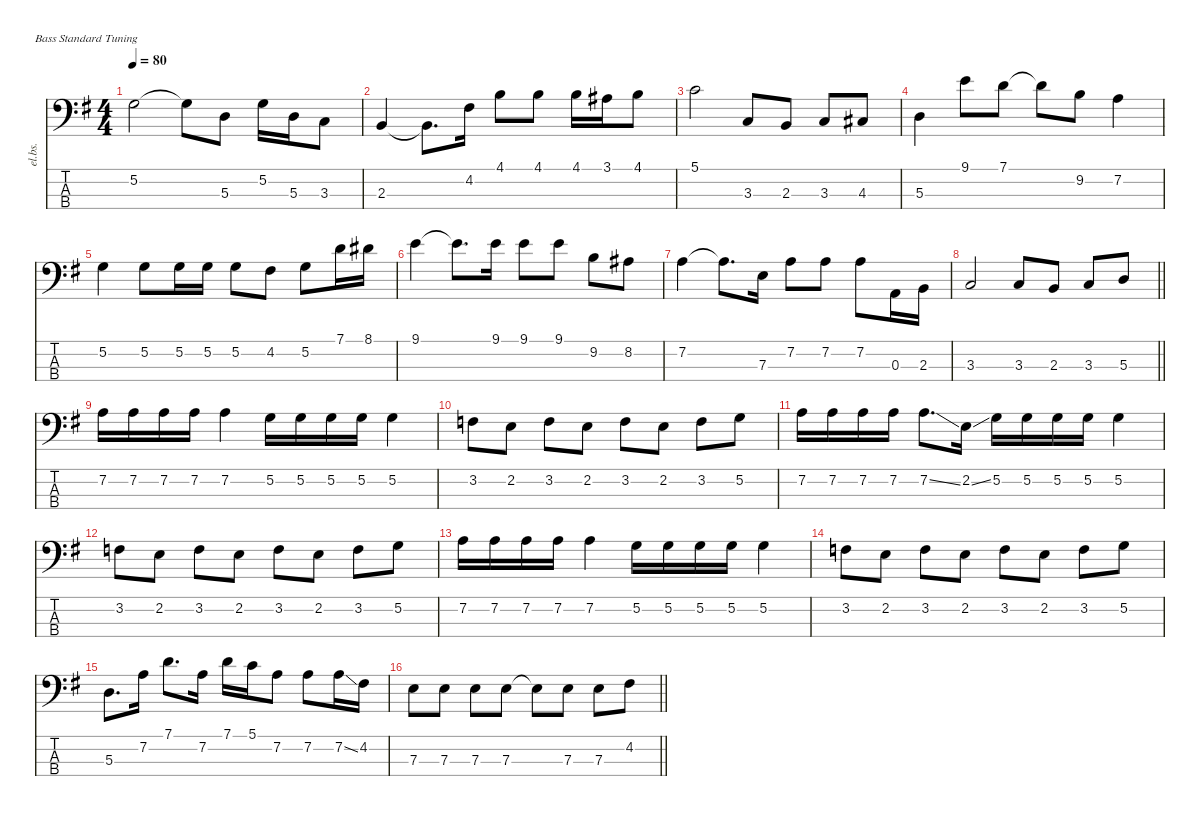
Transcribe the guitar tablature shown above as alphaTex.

\defaultSystemsLayout 4
\hideDynamics
\bracketExtendMode nobrackets
\otherSystemsTrackNameOrientation horizontal
\track ("Bass (Trevor Bolder)" "el.bs.") {instrument electricbassfinger}
\staff {score tabs}
\tuning (G2 D2 A1 E1)
\ts (4 4)
\tempo 80
\clef f4
\ks g
5.2{acc forcenatural}.2{dy f beam Down} 5.2{t acc forcenatural}.8{beam Down} 5.3{acc forcenatural}.8{beam Down} 5.2{acc forcenatural}.16{beam Down} 5.3{acc forcenatural}.16{beam Down} 3.3{acc forcenatural}.8{beam Down} |
2.3{acc forcenatural}.4{beam Up} 2.3{t acc forcenatural}.8{d beam Down} 4.2{acc #}.16{beam Down} 4.1{acc forcenatural}.8{beam Down} 4.1{acc forcenatural}.8{beam Down} 4.1{acc forcenatural}.16{beam Down} 3.1{acc #}.16{beam Down} 4.1{acc forcenatural}.8{beam Down} |
5.1{acc forcenatural}.2{beam Down} 3.3{acc forcenatural}.8{beam Up} 2.3{acc forcenatural}.8{beam Up} 3.3{acc forcenatural}.8{beam Up} 4.3{acc #}.8{beam Up} |
5.3{acc forcenatural}.4{beam Down} 9.1{acc forcenatural}.8{beam Down} 7.1{acc forcenatural}.8{beam Down} 7.1{t acc forcenatural}.8{beam Down} 9.2{acc forcenatural}.8{beam Down} 7.2{acc forcenatural}.4{beam Down} |
5.2{acc forcenatural}.4{beam Down} 5.2{acc forcenatural}.8{beam Down} 5.2{acc forcenatural}.16{beam Down} 5.2{acc forcenatural}.16{beam Down} 5.2{acc forcenatural}.8{beam Down} 4.2{acc #}.8{beam Down} 5.2{acc forcenatural}.8{beam Down} 7.1{acc forcenatural}.16{beam Down} 8.1{acc #}.16{beam Down} |
9.1{acc forcenatural}.4{beam Down} 9.1{t acc forcenatural}.8{d beam Down} 9.1{acc forcenatural}.16{beam Down} 9.1{acc forcenatural}.8{beam Down} 9.1{acc forcenatural}.8{beam Down} 9.2{acc forcenatural}.8{beam Down} 8.2{acc #}.8{beam Down} |
7.2{acc forcenatural}.4{beam Down} 7.2{t acc forcenatural}.8{d beam Down} 7.3{acc forcenatural}.16{beam Down} 7.2{acc forcenatural}.8{beam Down} 7.2{acc forcenatural}.8{beam Down} 7.2{acc forcenatural}.8{beam Down} 0.3{acc forcenatural}.16{beam Down} 2.3{acc forcenatural}.16{beam Down} |
\barLineRight lightlight
3.3{acc forcenatural}.2{beam Up} 3.3{acc forcenatural}.8{beam Up} 2.3{acc forcenatural}.8{beam Up} 3.3{acc forcenatural}.8{beam Up} 5.3{acc forcenatural}.8{beam Up} |
7.2{acc forcenatural}.16{beam Down} 7.2{acc forcenatural}.16{beam Down} 7.2{acc forcenatural}.16{beam Down} 7.2{acc forcenatural}.16{beam Down} 7.2{acc forcenatural}.4{beam Down} 5.2{acc forcenatural}.16{beam Down} 5.2{acc forcenatural}.16{beam Down} 5.2{acc forcenatural}.16{beam Down} 5.2{acc forcenatural}.16{beam Down} 5.2{acc forcenatural}.4{beam Down} |
3.2{acc forcenatural}.8{beam Down} 2.2{acc forcenatural}.8{beam Down} 3.2{acc forcenatural}.8{beam Down} 2.2{acc forcenatural}.8{beam Down} 3.2{acc forcenatural}.8{beam Down} 2.2{acc forcenatural}.8{beam Down} 3.2{acc forcenatural}.8{beam Down} 5.2{acc forcenatural}.8{beam Down} |
7.2{acc forcenatural}.16{beam Down} 7.2{acc forcenatural}.16{beam Down} 7.2{acc forcenatural}.16{beam Down} 7.2{acc forcenatural}.16{beam Down} 7.2{ss acc forcenatural}.8{d beam Down} 2.2{ss acc forcenatural}.16{beam Down} 5.2{acc forcenatural}.16{beam Down} 5.2{acc forcenatural}.16{beam Down} 5.2{acc forcenatural}.16{beam Down} 5.2{acc forcenatural}.16{beam Down} 5.2{acc forcenatural}.4{beam Down} |
3.2{acc forcenatural}.8{beam Down} 2.2{acc forcenatural}.8{beam Down} 3.2{acc forcenatural}.8{beam Down} 2.2{acc forcenatural}.8{beam Down} 3.2{acc forcenatural}.8{beam Down} 2.2{acc forcenatural}.8{beam Down} 3.2{acc forcenatural}.8{beam Down} 5.2{acc forcenatural}.8{beam Down} |
7.2{acc forcenatural}.16{beam Down} 7.2{acc forcenatural}.16{beam Down} 7.2{acc forcenatural}.16{beam Down} 7.2{acc forcenatural}.16{beam Down} 7.2{acc forcenatural}.4{beam Down} 5.2{acc forcenatural}.16{beam Down} 5.2{acc forcenatural}.16{beam Down} 5.2{acc forcenatural}.16{beam Down} 5.2{acc forcenatural}.16{beam Down} 5.2{acc forcenatural}.4{beam Down} |
3.2{acc forcenatural}.8{beam Down} 2.2{acc forcenatural}.8{beam Down} 3.2{acc forcenatural}.8{beam Down} 2.2{acc forcenatural}.8{beam Down} 3.2{acc forcenatural}.8{beam Down} 2.2{acc forcenatural}.8{beam Down} 3.2{acc forcenatural}.8{beam Down} 5.2{acc forcenatural}.8{beam Down} |
5.3{acc forcenatural}.8{d beam Down} 7.2{acc forcenatural}.16{beam Down} 7.1{acc forcenatural}.8{d beam Down} 7.2{acc forcenatural}.16{beam Down} 7.1{acc forcenatural}.16{beam Down} 5.1{acc forcenatural}.16{beam Down} 7.2{acc forcenatural}.8{beam Down} 7.2{acc forcenatural}.8{beam Down} 7.2{ss acc forcenatural}.16{beam Down} 4.2{acc #}.16{beam Down} |
\barLineRight lightlight
7.3{acc forcenatural}.8{beam Down} 7.3{acc forcenatural}.8{beam Down} 7.3{acc forcenatural}.8{beam Down} 7.3{acc forcenatural}.8{beam Down} 7.3{t acc forcenatural}.8{beam Down} 7.3{acc forcenatural}.8{beam Down} 7.3{acc forcenatural}.8{beam Down} 4.2{acc #}.8{beam Down}
